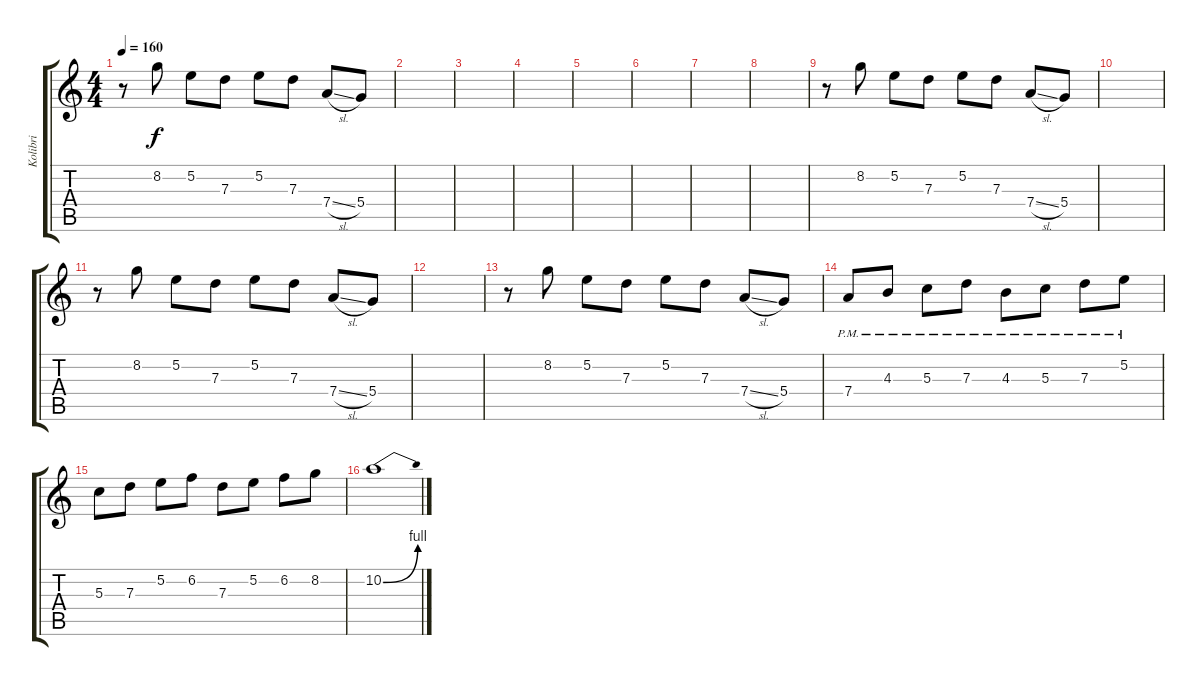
\track ("Kolibri" "Kolibri") {instrument distortionguitar}
\staff {score tabs}
\tuning (E4 B3 G3 D3 A2 E2) {hide}
\ts (4 4)
\tempo 160
\clef g2
\ks c
r.8{dy f} 8.2.8 5.2.8 7.3.8 5.2.8 7.3.8 7.4{sl}.8 5.4.8 |
|
|
|
|
|
|
|
r.8 8.2.8 5.2.8 7.3.8 5.2.8 7.3.8 7.4{sl}.8 5.4.8 |
|
r.8 8.2.8 5.2.8 7.3.8 5.2.8 7.3.8 7.4{sl}.8 5.4.8 |
|
r.8 8.2.8 5.2.8 7.3.8 5.2.8 7.3.8 7.4{sl}.8 5.4.8 |
7.4{pm}.8 4.3{pm}.8 5.3{pm}.8 7.3{pm}.8 4.3{pm}.8 5.3{pm}.8 7.3{pm}.8 5.2{pm}.8 |
5.3.8 7.3.8 5.2.8 6.2.8 7.3.8 5.2.8 6.2.8 8.2.8 |
10.2{be (bend 0 0 60 4)}.1
